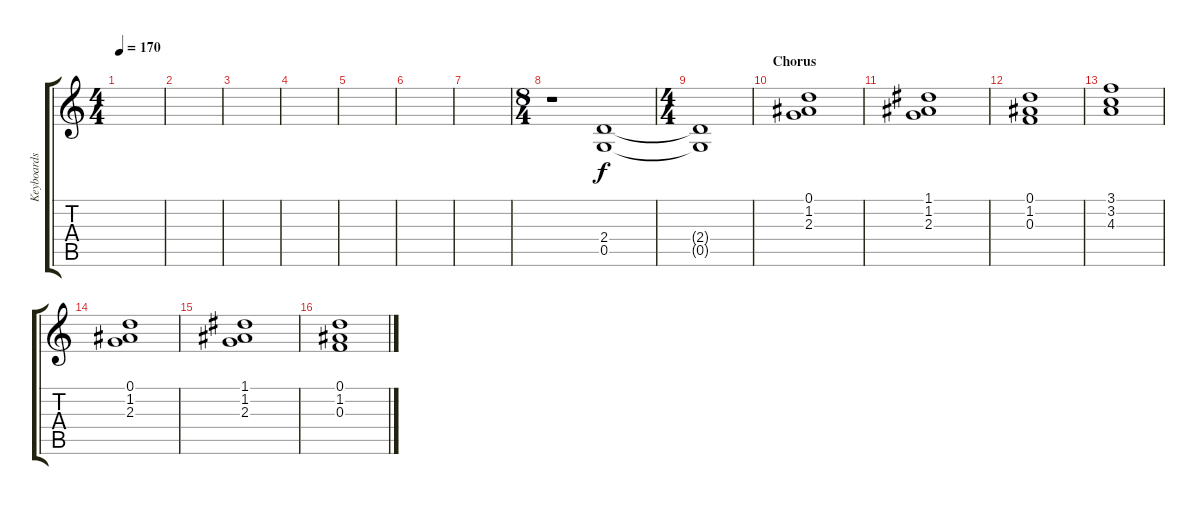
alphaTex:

\track ("Keyboards" "Keyboards") {instrument tremolostrings}
\staff {score tabs}
\tuning (D5 A4 F4 C4 G3 D3) {hide}
\ts (4 4)
\tempo 170
\clef g2
\ks c
|
|
|
|
|
|
|
\ts (8 4)
r.1 (2.4 0.5).1{instrument seashore} |
\ts (4 4)
(2.4{t} 0.5{t}).1 |
\section ("" "Chorus")
(0.1 1.2 2.3).1{instrument tremolostrings} |
(1.1 1.2 2.3).1 |
(0.1 1.2 0.3).1 |
(3.1 3.2 4.3).1 |
(0.1 1.2 2.3).1{instrument tremolostrings} |
(1.1 1.2 2.3).1 |
(0.1 1.2 0.3).1
